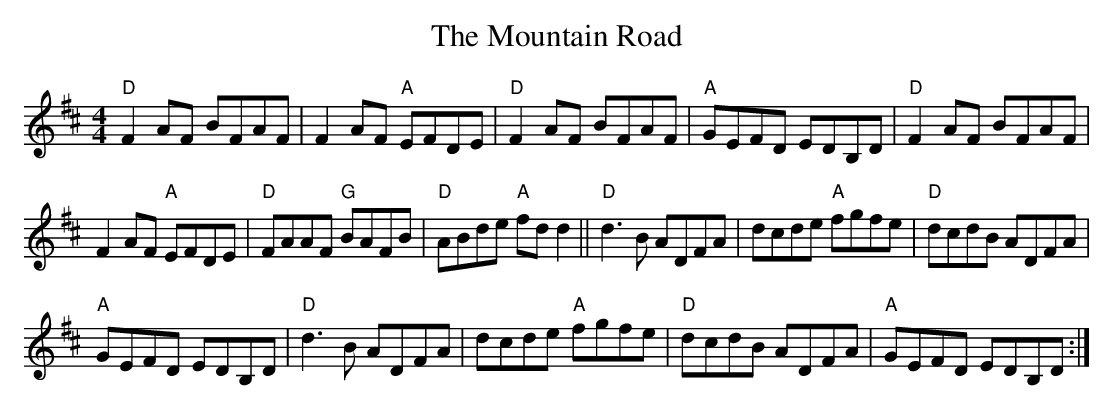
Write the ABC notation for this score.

X:1
T:The Mountain Road
M:4/4
L:1/8
K:D
"D"F2 AF BFAF | F2 AF "A"EFDE | "D"F2 AF BFAF | "A"GEFD EDB,D |\
"D"F2 AF BFAF |
 F2 AF "A"EFDE | "D"FAAF "G"BAFB | "D"ABde "A"fd d2 ||\
 "D"d3 B ADFA | dcde "A"fgfe | "D"dcdB ADFA |
 "A"GEFD EDB,D |\
"D"d3 B ADFA | dcde "A"fgfe | "D"dcdB ADFA | "A"GEFD EDB,D :|
